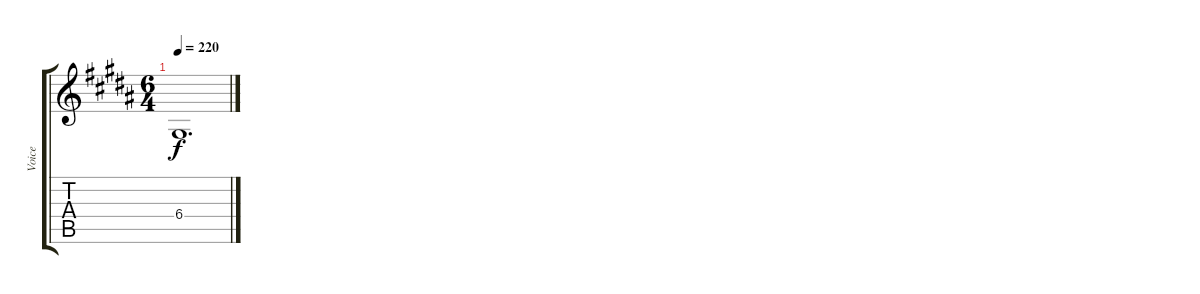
\track ("Voice" "Voice") {instrument lead6voice}
\staff {score tabs}
\tuning (E4 B3 G3 D3 A2 E2) {hide}
\ts (6 4)
\tempo 220
\clef g2
\ks g#minor
6.4.1{d dy f}
